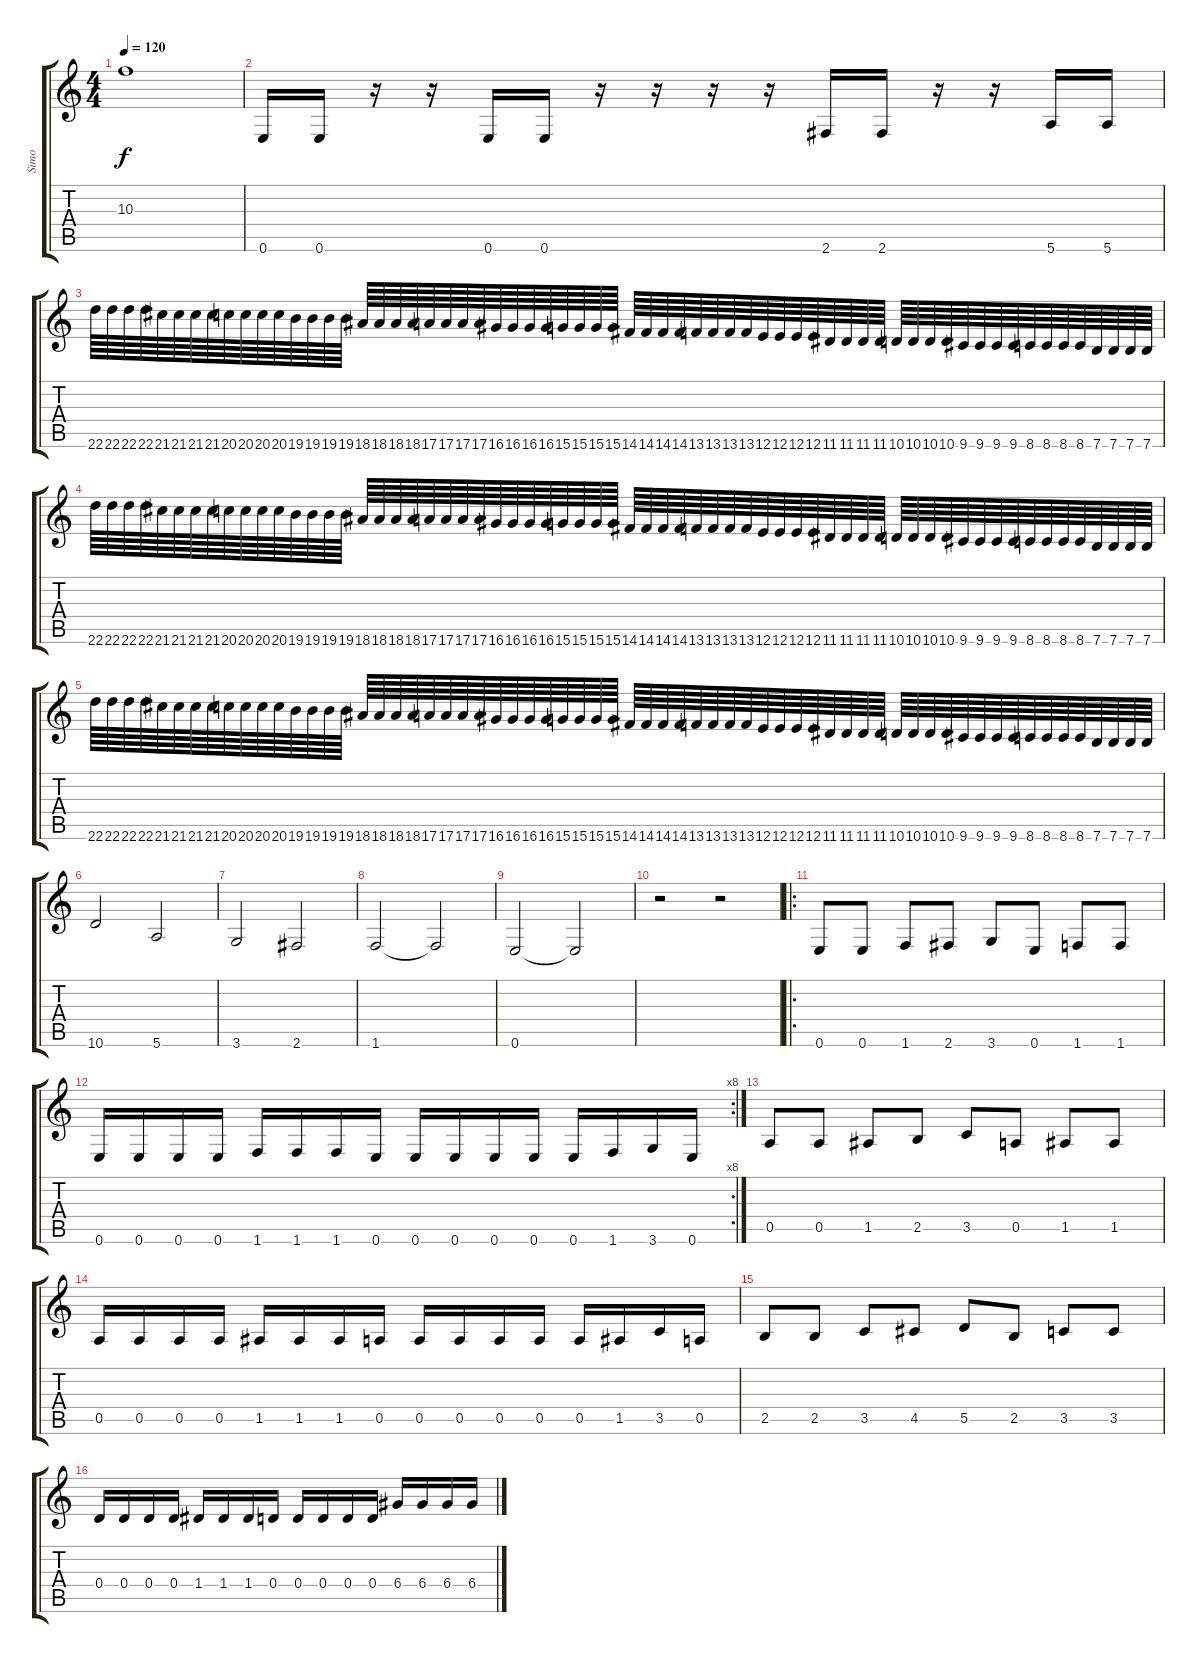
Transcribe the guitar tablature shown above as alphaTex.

\track ("Simo" "Simo") {instrument overdrivenguitar}
\staff {score tabs}
\tuning (E4 B3 G3 D3 A2 E2) {hide}
\ts (4 4)
\tempo 120
\clef g2
\ks c
10.3{t}.1{dy f} |
0.6.16 0.6.16 r.16 r.16 0.6.16 0.6.16 r.16 r.16 r.16 r.16 2.6.16 2.6.16 r.16 r.16 5.6.16 5.6.16 |
22.6.64 22.6.64 22.6.64 22.6.64 21.6.64 21.6.64 21.6.64 21.6.64 20.6.64 20.6.64 20.6.64 20.6.64 19.6.64 19.6.64 19.6.64 19.6.64 18.6.64 18.6.64 18.6.64 18.6.64 17.6.64 17.6.64 17.6.64 17.6.64 16.6.64 16.6.64 16.6.64 16.6.64 15.6.64 15.6.64 15.6.64 15.6.64 14.6.64 14.6.64 14.6.64 14.6.64 13.6.64 13.6.64 13.6.64 13.6.64 12.6.64 12.6.64 12.6.64 12.6.64 11.6.64 11.6.64 11.6.64 11.6.64 10.6.64 10.6.64 10.6.64 10.6.64 9.6.64 9.6.64 9.6.64 9.6.64 8.6.64 8.6.64 8.6.64 8.6.64 7.6.64 7.6.64 7.6.64 7.6.64 |
22.6.64 22.6.64 22.6.64 22.6.64 21.6.64 21.6.64 21.6.64 21.6.64 20.6.64 20.6.64 20.6.64 20.6.64 19.6.64 19.6.64 19.6.64 19.6.64 18.6.64 18.6.64 18.6.64 18.6.64 17.6.64 17.6.64 17.6.64 17.6.64 16.6.64 16.6.64 16.6.64 16.6.64 15.6.64 15.6.64 15.6.64 15.6.64 14.6.64 14.6.64 14.6.64 14.6.64 13.6.64 13.6.64 13.6.64 13.6.64 12.6.64 12.6.64 12.6.64 12.6.64 11.6.64 11.6.64 11.6.64 11.6.64 10.6.64 10.6.64 10.6.64 10.6.64 9.6.64 9.6.64 9.6.64 9.6.64 8.6.64 8.6.64 8.6.64 8.6.64 7.6.64 7.6.64 7.6.64 7.6.64 |
22.6.64 22.6.64 22.6.64 22.6.64 21.6.64 21.6.64 21.6.64 21.6.64 20.6.64 20.6.64 20.6.64 20.6.64 19.6.64 19.6.64 19.6.64 19.6.64 18.6.64 18.6.64 18.6.64 18.6.64 17.6.64 17.6.64 17.6.64 17.6.64 16.6.64 16.6.64 16.6.64 16.6.64 15.6.64 15.6.64 15.6.64 15.6.64 14.6.64 14.6.64 14.6.64 14.6.64 13.6.64 13.6.64 13.6.64 13.6.64 12.6.64 12.6.64 12.6.64 12.6.64 11.6.64 11.6.64 11.6.64 11.6.64 10.6.64 10.6.64 10.6.64 10.6.64 9.6.64 9.6.64 9.6.64 9.6.64 8.6.64 8.6.64 8.6.64 8.6.64 7.6.64 7.6.64 7.6.64 7.6.64 |
10.6.2 5.6.2 |
3.6.2 2.6.2 |
1.6.2 1.6{t}.2 |
0.6.2 0.6{t}.2 |
r.2 r.2 |
\ro
0.6.8 0.6.8 1.6.8 2.6.8 3.6.8 0.6.8 1.6.8 1.6.8 |
\rc 8
0.6.16 0.6.16 0.6.16 0.6.16 1.6.16 1.6.16 1.6.16 0.6.16 0.6.16 0.6.16 0.6.16 0.6.16 0.6.16 1.6.16 3.6.16 0.6.16 |
0.5.8 0.5.8 1.5.8 2.5.8 3.5.8 0.5.8 1.5.8 1.5.8 |
0.5.16 0.5.16 0.5.16 0.5.16 1.5.16 1.5.16 1.5.16 0.5.16 0.5.16 0.5.16 0.5.16 0.5.16 0.5.16 1.5.16 3.5.16 0.5.16 |
2.5.8 2.5.8 3.5.8 4.5.8 5.5.8 2.5.8 3.5.8 3.5.8 |
0.4.16 0.4.16 0.4.16 0.4.16 1.4.16 1.4.16 1.4.16 0.4.16 0.4.16 0.4.16 0.4.16 0.4.16 6.4.16 6.4.16 6.4.16 6.4.16
